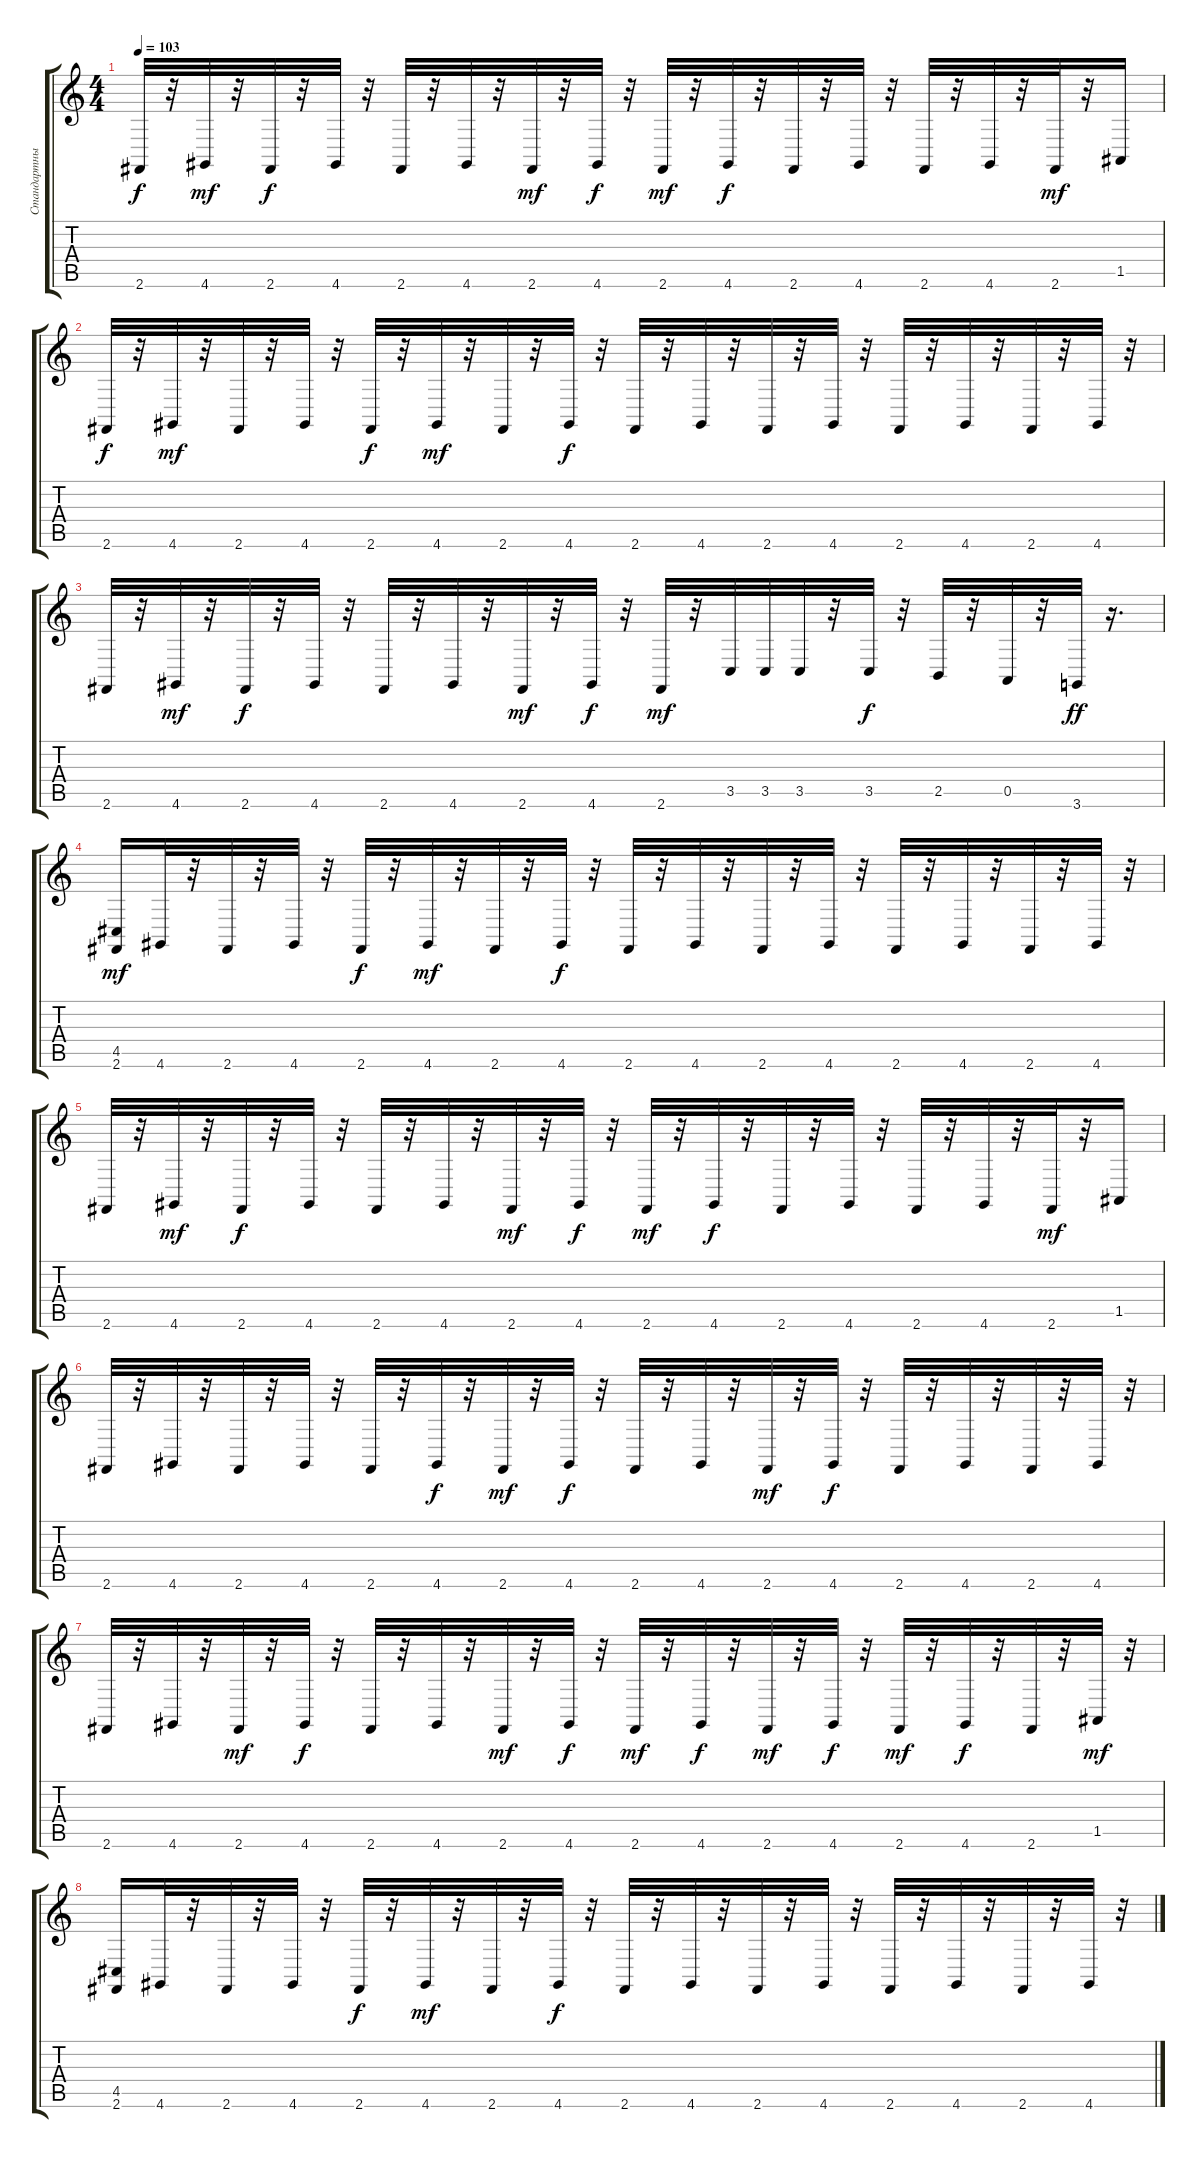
\track ("Стандартный Набор" "Стандартны") {instrument synthdrum}
\staff {score tabs}
\tuning (E4 B3 G3 D3 A2 E2) {hide}
\ts (4 4)
\tempo 103
\clef g2
\ks c
2.6.32{dy f} r.32 4.6.32{dy mf} r.32 2.6.32{dy f} r.32 4.6.32 r.32 2.6.32 r.32 4.6.32 r.32 2.6.32{dy mf} r.32 4.6.32{dy f} r.32 2.6.32{dy mf} r.32 4.6.32{dy f} r.32 2.6.32 r.32 4.6.32 r.32 2.6.32 r.32 4.6.32 r.32 2.6.32{dy mf} r.32 1.5.16 |
2.6.32{dy f} r.32 4.6.32{dy mf} r.32 2.6.32 r.32 4.6.32 r.32 2.6.32{dy f} r.32 4.6.32{dy mf} r.32 2.6.32 r.32 4.6.32{dy f} r.32 2.6.32 r.32 4.6.32 r.32 2.6.32 r.32 4.6.32 r.32 2.6.32 r.32 4.6.32 r.32 2.6.32 r.32 4.6.32 r.32 |
2.6.32 r.32 4.6.32{dy mf} r.32 2.6.32{dy f} r.32 4.6.32 r.32 2.6.32 r.32 4.6.32 r.32 2.6.32{dy mf} r.32 4.6.32{dy f} r.32 2.6.32{dy mf} r.32 3.5.32 3.5.32 3.5.32 r.32 3.5.32{dy f} r.32 2.5.32 r.32 0.5.32 r.32 3.6.32{dy ff} r.16{d} |
(4.5 2.6).16{dy mf} 4.6.32 r.32 2.6.32 r.32 4.6.32 r.32 2.6.32{dy f} r.32 4.6.32{dy mf} r.32 2.6.32 r.32 4.6.32{dy f} r.32 2.6.32 r.32 4.6.32 r.32 2.6.32 r.32 4.6.32 r.32 2.6.32 r.32 4.6.32 r.32 2.6.32 r.32 4.6.32 r.32 |
2.6.32 r.32 4.6.32{dy mf} r.32 2.6.32{dy f} r.32 4.6.32 r.32 2.6.32 r.32 4.6.32 r.32 2.6.32{dy mf} r.32 4.6.32{dy f} r.32 2.6.32{dy mf} r.32 4.6.32{dy f} r.32 2.6.32 r.32 4.6.32 r.32 2.6.32 r.32 4.6.32 r.32 2.6.32{dy mf} r.32 1.5.16 |
2.6.32 r.32 4.6.32 r.32 2.6.32 r.32 4.6.32 r.32 2.6.32 r.32 4.6.32{dy f} r.32 2.6.32{dy mf} r.32 4.6.32{dy f} r.32 2.6.32 r.32 4.6.32 r.32 2.6.32{dy mf} r.32 4.6.32{dy f} r.32 2.6.32 r.32 4.6.32 r.32 2.6.32 r.32 4.6.32 r.32 |
2.6.32 r.32 4.6.32 r.32 2.6.32{dy mf} r.32 4.6.32{dy f} r.32 2.6.32 r.32 4.6.32 r.32 2.6.32{dy mf} r.32 4.6.32{dy f} r.32 2.6.32{dy mf} r.32 4.6.32{dy f} r.32 2.6.32{dy mf} r.32 4.6.32{dy f} r.32 2.6.32{dy mf} r.32 4.6.32{dy f} r.32 2.6.32 r.32 1.5.32{dy mf} r.32 |
(4.5 2.6).16 4.6.32 r.32 2.6.32 r.32 4.6.32 r.32 2.6.32{dy f} r.32 4.6.32{dy mf} r.32 2.6.32 r.32 4.6.32{dy f} r.32 2.6.32 r.32 4.6.32 r.32 2.6.32 r.32 4.6.32 r.32 2.6.32 r.32 4.6.32 r.32 2.6.32 r.32 4.6.32 r.32
